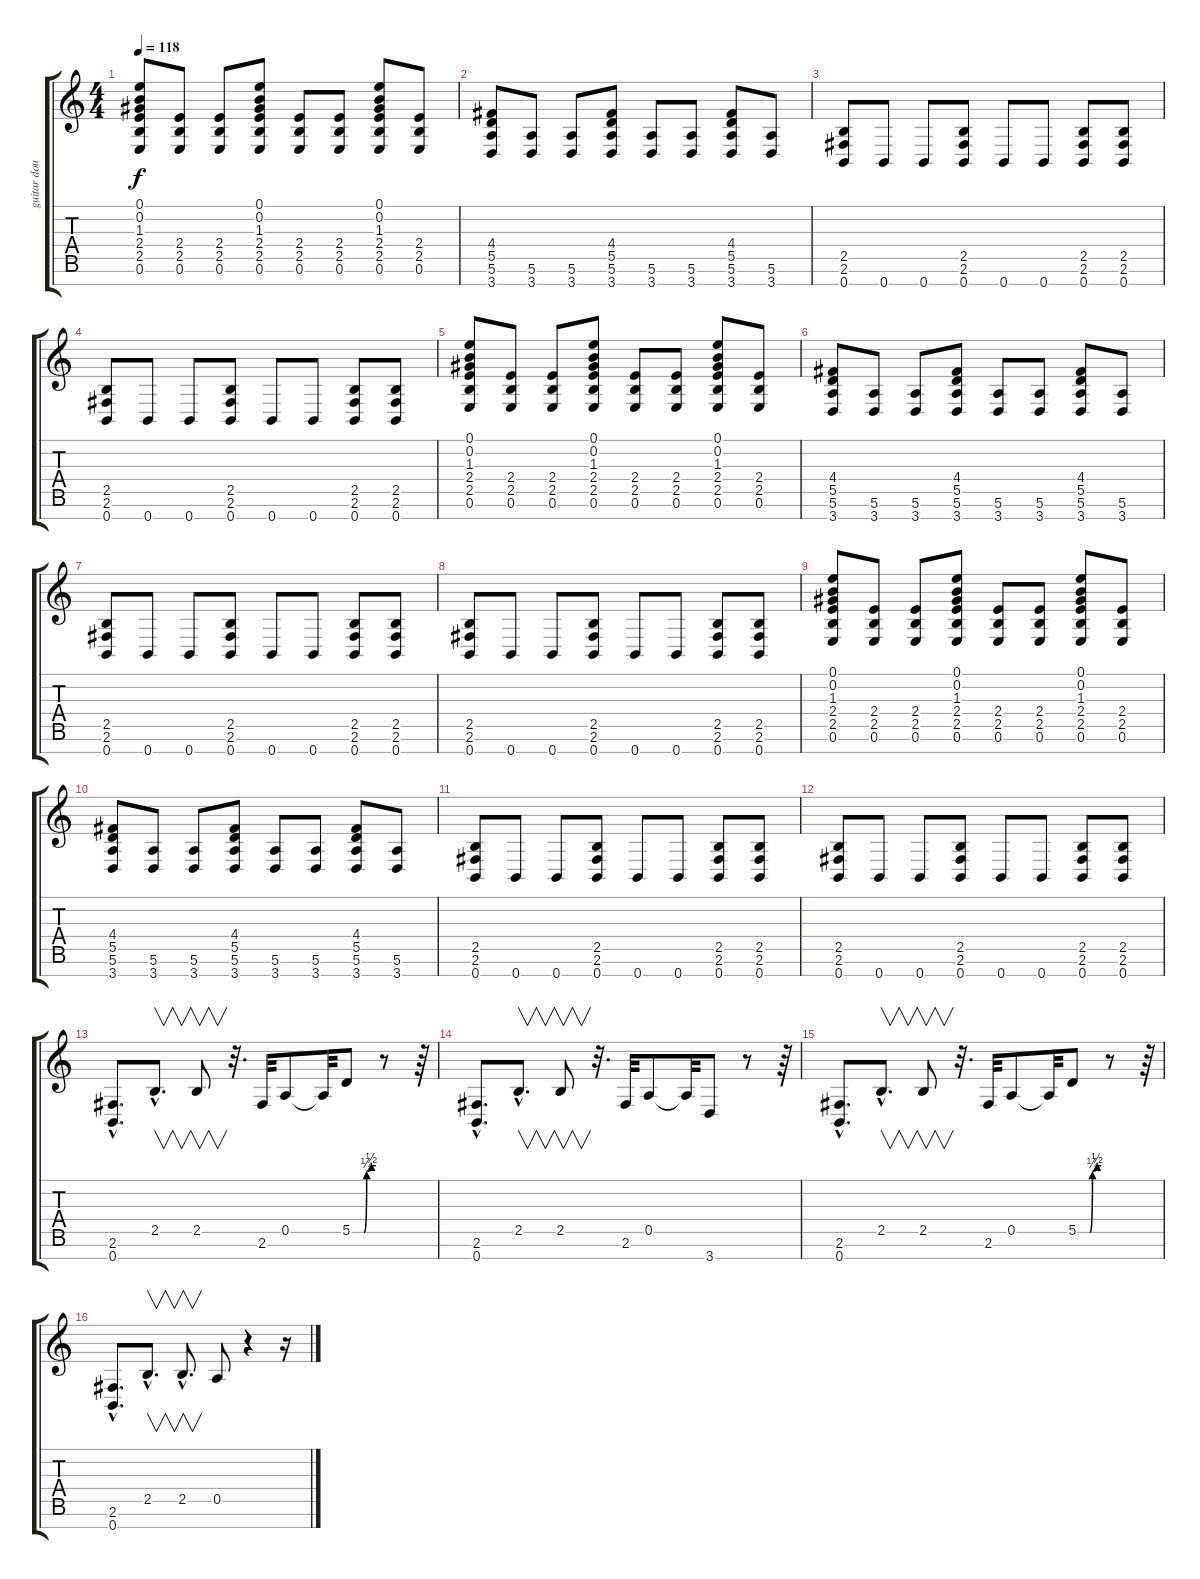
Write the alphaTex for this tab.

\track ("guitar doublé" "guitar dou") {instrument distortionguitar}
\staff {score tabs}
\tuning (E4 B3 G3 D3 A2 E2 B1) {hide}
\ts (4 4)
\tempo 118
\clef g2
\ks c
(0.1 0.2 1.3 2.4 2.5 0.6).8{dy f} (2.4 2.5 0.6).8 (2.4 2.5 0.6).8 (0.1 0.2 1.3 2.4 2.5 0.6).8 (2.4 2.5 0.6).8 (2.4 2.5 0.6).8 (0.1 0.2 1.3 2.4 2.5 0.6).8 (2.4 2.5 0.6).8 |
(4.4 5.5 5.6 3.7).8 (5.6 3.7).8 (5.6 3.7).8 (4.4 5.5 5.6 3.7).8 (5.6 3.7).8 (5.6 3.7).8 (4.4 5.5 5.6 3.7).8 (5.6 3.7).8 |
(2.5 2.6 0.7).8 0.7.8 0.7.8 (2.5 2.6 0.7).8 0.7.8 0.7.8 (2.5 2.6 0.7).8 (2.5 2.6 0.7).8 |
(2.5 2.6 0.7).8 0.7.8 0.7.8 (2.5 2.6 0.7).8 0.7.8 0.7.8 (2.5 2.6 0.7).8 (2.5 2.6 0.7).8 |
(0.1 0.2 1.3 2.4 2.5 0.6).8 (2.4 2.5 0.6).8 (2.4 2.5 0.6).8 (0.1 0.2 1.3 2.4 2.5 0.6).8 (2.4 2.5 0.6).8 (2.4 2.5 0.6).8 (0.1 0.2 1.3 2.4 2.5 0.6).8 (2.4 2.5 0.6).8 |
(4.4 5.5 5.6 3.7).8 (5.6 3.7).8 (5.6 3.7).8 (4.4 5.5 5.6 3.7).8 (5.6 3.7).8 (5.6 3.7).8 (4.4 5.5 5.6 3.7).8 (5.6 3.7).8 |
(2.5 2.6 0.7).8 0.7.8 0.7.8 (2.5 2.6 0.7).8 0.7.8 0.7.8 (2.5 2.6 0.7).8 (2.5 2.6 0.7).8 |
(2.5 2.6 0.7).8 0.7.8 0.7.8 (2.5 2.6 0.7).8 0.7.8 0.7.8 (2.5 2.6 0.7).8 (2.5 2.6 0.7).8 |
(0.1 0.2 1.3 2.4 2.5 0.6).8 (2.4 2.5 0.6).8 (2.4 2.5 0.6).8 (0.1 0.2 1.3 2.4 2.5 0.6).8 (2.4 2.5 0.6).8 (2.4 2.5 0.6).8 (0.1 0.2 1.3 2.4 2.5 0.6).8 (2.4 2.5 0.6).8 |
(4.4 5.5 5.6 3.7).8 (5.6 3.7).8 (5.6 3.7).8 (4.4 5.5 5.6 3.7).8 (5.6 3.7).8 (5.6 3.7).8 (4.4 5.5 5.6 3.7).8 (5.6 3.7).8 |
(2.5 2.6 0.7).8 0.7.8 0.7.8 (2.5 2.6 0.7).8 0.7.8 0.7.8 (2.5 2.6 0.7).8 (2.5 2.6 0.7).8 |
(2.5 2.6 0.7).8 0.7.8 0.7.8 (2.5 2.6 0.7).8 0.7.8 0.7.8 (2.5 2.6 0.7).8 (2.5 2.6 0.7).8 |
(2.6{hac} 0.7{hac}).8{d} 2.5{hac}.8{v d} 2.5.8{v} r.32{d} 2.6.32 0.5.8 0.5{t}.32 5.5{be (custom 0 0 30 0 37 1 49 2 60 2)}.8 r.8 r.64 |
(2.6{hac} 0.7{hac}).8{d} 2.5{hac}.8{v d} 2.5.8{v} r.32{d} 2.6.32 0.5.8 0.5{t}.32 3.7.8 r.8 r.64 |
(2.6{hac} 0.7{hac}).8{d} 2.5{hac}.8{v d} 2.5.8{v} r.32{d} 2.6.32 0.5.8 0.5{t}.32 5.5{be (custom 0 0 30 0 37 1 49 2 60 2)}.8 r.8 r.64 |
(2.6{hac} 0.7{hac}).8{d} 2.5{hac}.8{v d} 2.5{hac}.8{v d} 0.5.8 r.4 r.16
